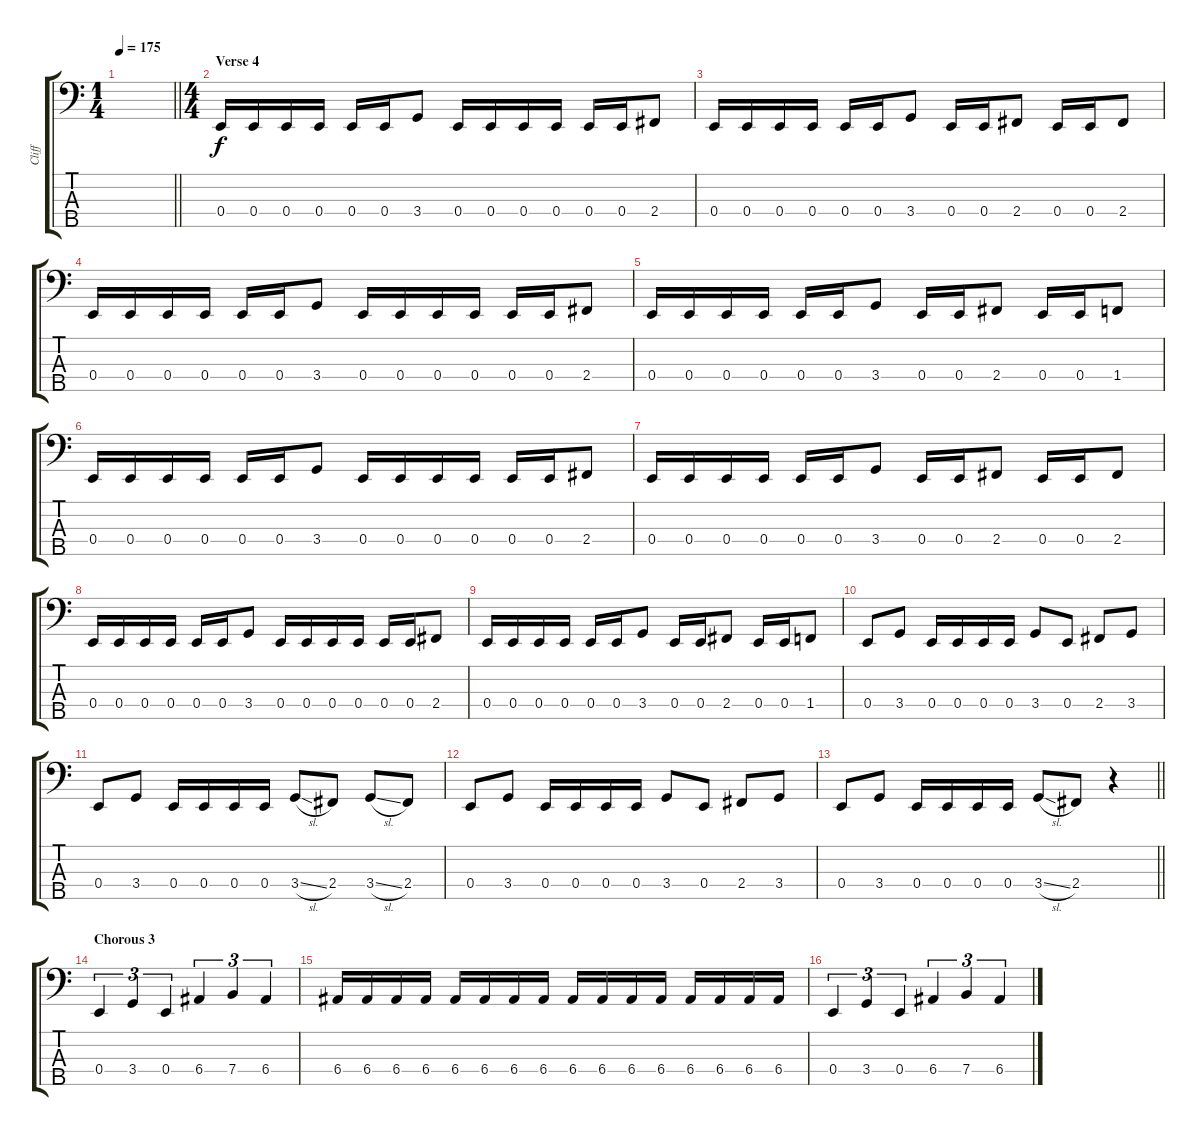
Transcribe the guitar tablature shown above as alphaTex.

\track ("Cliff" "Cliff") {instrument electricbassfinger}
\staff {score tabs}
\tuning (G2 D2 A1 E1 B0) {hide}
\ts (1 4)
\tempo 175
\clef f4
\barLineRight lightlight
\ks c
|
\ts (4 4)
\section ("" "Verse 4")
0.4.16 0.4.16 0.4.16 0.4.16 0.4.16 0.4.16 3.4.8 0.4.16 0.4.16 0.4.16 0.4.16 0.4.16 0.4.16 2.4.8 |
0.4.16 0.4.16 0.4.16 0.4.16 0.4.16 0.4.16 3.4.8 0.4.16 0.4.16 2.4.8 0.4.16 0.4.16 2.4.8 |
0.4.16 0.4.16 0.4.16 0.4.16 0.4.16 0.4.16 3.4.8 0.4.16 0.4.16 0.4.16 0.4.16 0.4.16 0.4.16 2.4.8 |
0.4.16 0.4.16 0.4.16 0.4.16 0.4.16 0.4.16 3.4.8 0.4.16 0.4.16 2.4.8 0.4.16 0.4.16 1.4.8 |
0.4.16 0.4.16 0.4.16 0.4.16 0.4.16 0.4.16 3.4.8 0.4.16 0.4.16 0.4.16 0.4.16 0.4.16 0.4.16 2.4.8 |
0.4.16 0.4.16 0.4.16 0.4.16 0.4.16 0.4.16 3.4.8 0.4.16 0.4.16 2.4.8 0.4.16 0.4.16 2.4.8 |
0.4.16 0.4.16 0.4.16 0.4.16 0.4.16 0.4.16 3.4.8 0.4.16 0.4.16 0.4.16 0.4.16 0.4.16 0.4.16 2.4.8 |
0.4.16 0.4.16 0.4.16 0.4.16 0.4.16 0.4.16 3.4.8 0.4.16 0.4.16 2.4.8 0.4.16 0.4.16 1.4.8 |
0.4.8 3.4.8 0.4.16 0.4.16 0.4.16 0.4.16 3.4.8 0.4.8 2.4.8 3.4.8 |
0.4.8 3.4.8 0.4.16 0.4.16 0.4.16 0.4.16 3.4{sl}.8 2.4.8 3.4{sl}.8 2.4.8 |
0.4.8 3.4.8 0.4.16 0.4.16 0.4.16 0.4.16 3.4.8 0.4.8 2.4.8 3.4.8 |
\barLineRight lightlight
0.4.8 3.4.8 0.4.16 0.4.16 0.4.16 0.4.16 3.4{sl}.8 2.4.8 r.4 |
\section ("" "Chorous 3")
0.4.4{tu (3 2)} 3.4.4{tu (3 2)} 0.4.4{tu (3 2)} 6.4.4{tu (3 2)} 7.4.4{tu (3 2)} 6.4.4{tu (3 2)} |
6.4.16 6.4.16 6.4.16 6.4.16 6.4.16 6.4.16 6.4.16 6.4.16 6.4.16 6.4.16 6.4.16 6.4.16 6.4.16 6.4.16 6.4.16 6.4.16 |
0.4.4{tu (3 2)} 3.4.4{tu (3 2)} 0.4.4{tu (3 2)} 6.4.4{tu (3 2)} 7.4.4{tu (3 2)} 6.4.4{tu (3 2)}
